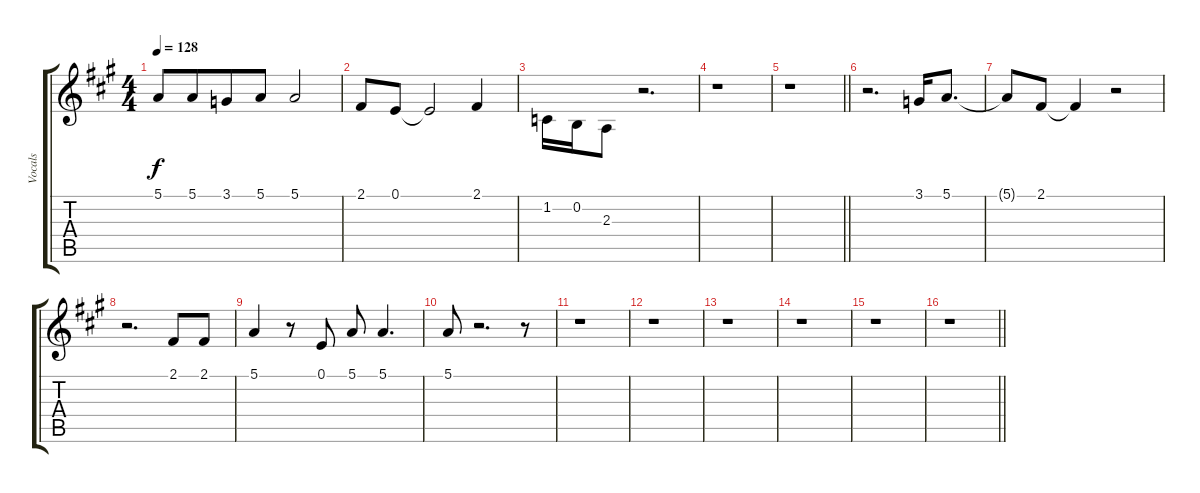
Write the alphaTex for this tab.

\track ("Vocals" "Vocals") {instrument harmonica}
\staff {score tabs}
\tuning (E4 B3 G3 D3 A2 E2) {hide}
\ts (4 4)
\tempo 128
\clef g2
\ks a
5.1.8{dy f} 5.1.8{beam merge} 3.1.8 5.1.8 5.1.2 |
2.1.8 0.1.8 0.1{t}.2 2.1.4 |
1.2.16{beam Down} 0.2.16{beam Down} 2.3.8{beam Down} r.2{d} |
r.1 |
\barLineRight lightlight
r.1 |
r.2{d} 3.1.16 5.1.8{d} |
5.1{t}.8 2.1.8 2.1{t}.4 r.2 |
r.2{d} 2.1.8 2.1.8 |
5.1.4 r.8 0.1.8 5.1.8 5.1.4{d} |
5.1.8 r.2{d} r.8 |
r.1 |
r.1 |
r.1 |
r.1 |
r.1 |
\barLineRight lightlight
r.1
